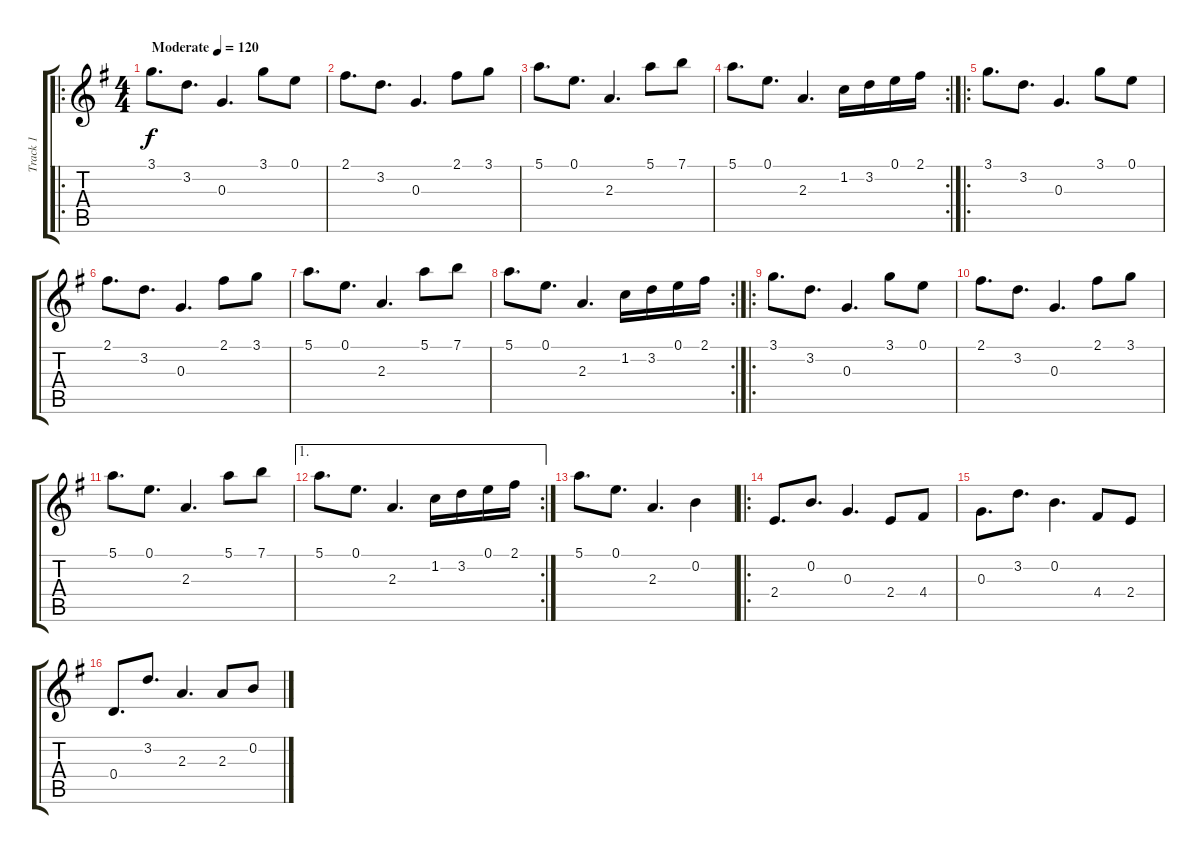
\track ("Track 1" "Track 1") {instrument acousticguitarnylon}
\staff {score tabs}
\tuning (E4 B3 G3 D3 A2 E2) {hide}
\ro
\ts (4 4)
\tempo (120 "Moderate")
\clef g2
\ks g
3.1.8{d dy f instrument acousticguitarnylon} 3.2.8{d} 0.3.4{d} 3.1.8 0.1.8 |
2.1.8{d} 3.2.8{d} 0.3.4{d} 2.1.8 3.1.8 |
5.1.8{d} 0.1.8{d} 2.3.4{d} 5.1.8 7.1.8 |
\rc 2
5.1.8{d} 0.1.8{d} 2.3.4{d} 1.2.16 3.2.16 0.1.16 2.1.16 |
\ro
3.1.8{d} 3.2.8{d} 0.3.4{d} 3.1.8 0.1.8 |
2.1.8{d} 3.2.8{d} 0.3.4{d} 2.1.8 3.1.8 |
5.1.8{d} 0.1.8{d} 2.3.4{d} 5.1.8 7.1.8 |
\rc 2
5.1.8{d} 0.1.8{d} 2.3.4{d} 1.2.16 3.2.16 0.1.16 2.1.16 |
\ro
3.1.8{d} 3.2.8{d} 0.3.4{d} 3.1.8 0.1.8 |
2.1.8{d} 3.2.8{d} 0.3.4{d} 2.1.8 3.1.8 |
5.1.8{d} 0.1.8{d} 2.3.4{d} 5.1.8 7.1.8 |
\ae 1
\rc 2
5.1.8{d} 0.1.8{d} 2.3.4{d} 1.2.16 3.2.16 0.1.16 2.1.16 |
5.1.8{d} 0.1.8{d} 2.3.4{d} 0.2.4 |
\ro
2.4.8{d} 0.2.8{d} 0.3.4{d} 2.4.8 4.4.8 |
0.3.8{d} 3.2.8{d} 0.2.4{d} 4.4.8 2.4.8 |
0.4.8{d} 3.2.8{d} 2.3.4{d} 2.3.8 0.2.8
